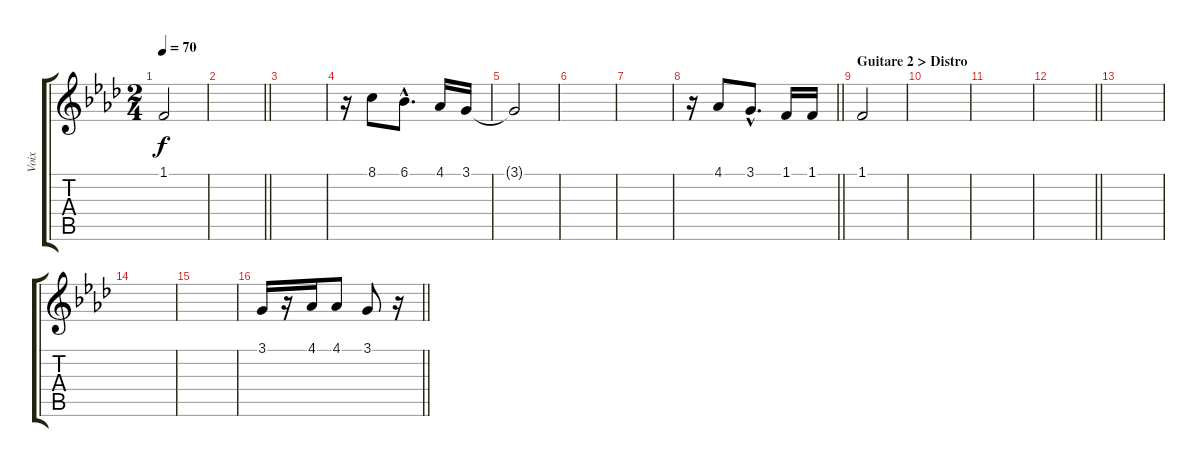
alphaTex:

\track ("Voix" "Voix") {instrument flute}
\staff {score tabs}
\tuning (E4 B3 G3 D3 A2 E2) {hide}
\ts (2 4)
\tempo 70
\clef g2
\ks fminor
1.1{t}.2{dy f} |
\barLineRight lightlight
|
|
r.16 8.1.8 6.1{hac}.8{d} 4.1.16 3.1.16 |
3.1{t}.2 |
|
|
\barLineRight lightlight
r.16 4.1.8 3.1{hac}.8{d} 1.1.16 1.1.16 |
\section ("" "Guitare 2 > Distro")
1.1.2 |
|
|
\barLineRight lightlight
|
|
|
|
\barLineRight lightlight
3.1.16 r.16 4.1.16 4.1.8 3.1.8 r.16
